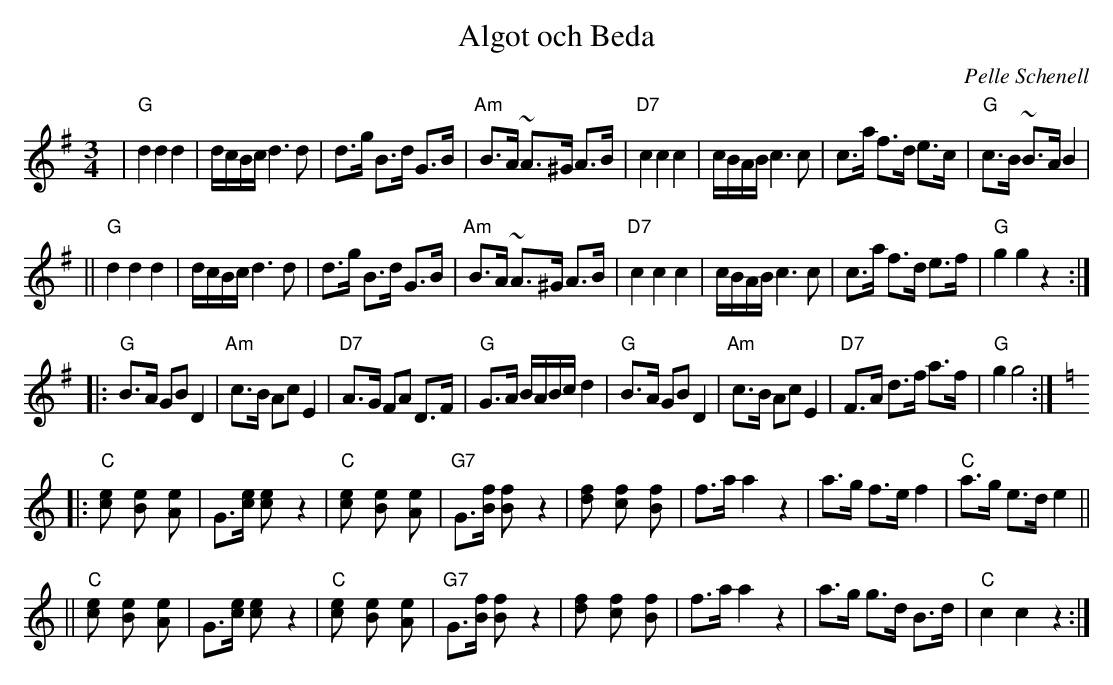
X:1
T: Algot och Beda
C: Pelle Schenell
M: 3/4
L: 1/8
K: G
|  "G" d2 d2 d2 | d/c/B/c/ d3 d | d>g B>d G>B | "Am"B>A ~A>^G A>B \
| "D7"c2 c2 c2 | c/B/A/B/ c3 c | c>a f>d e>c | "G"c>B ~B>A B2 |
|| "G" d2 d2 d2 | d/c/B/c/ d3 d | d>g B>d G>B | "Am"B>A ~A>^G A>B \
| "D7"c2 c2 c2 | c/B/A/B/ c3 c | c>a f>d e>f | "G"g2 g2 z2 :|
|: "G" B>A GB D2 | "Am"c>B Ac E2 | "D7"A>G FA D>F | "G"G>A B/A/B/c/ d2 \
| "G" B>A GB D2 | "Am"c>B Ac E2 | "D7"F>A d>f a>f | "G"g2 g4 :| [K: C]
|: "C"[e2c] [e2B] [e2A] | G>[ec] [e2c] z2 | "C"[e2c] [e2B] [e2A] | "G7"G>[fB] [f2B] z2 \
| [f2d] [f2c] [f2B] | f>a a2 z2 | a>g f>e f2 | "C"a>g e>d e2 ||
|| "C"[e2c] [e2B] [e2A] | G>[ec] [e2c] z2 | "C"[e2c] [e2B] [e2A] | "G7"G>[fB] [f2B] z2 \
| [f2d] [f2c] [f2B] | f>a a2 z2 | a>g g>d B>d | "C"c2 c2 z2 :|
